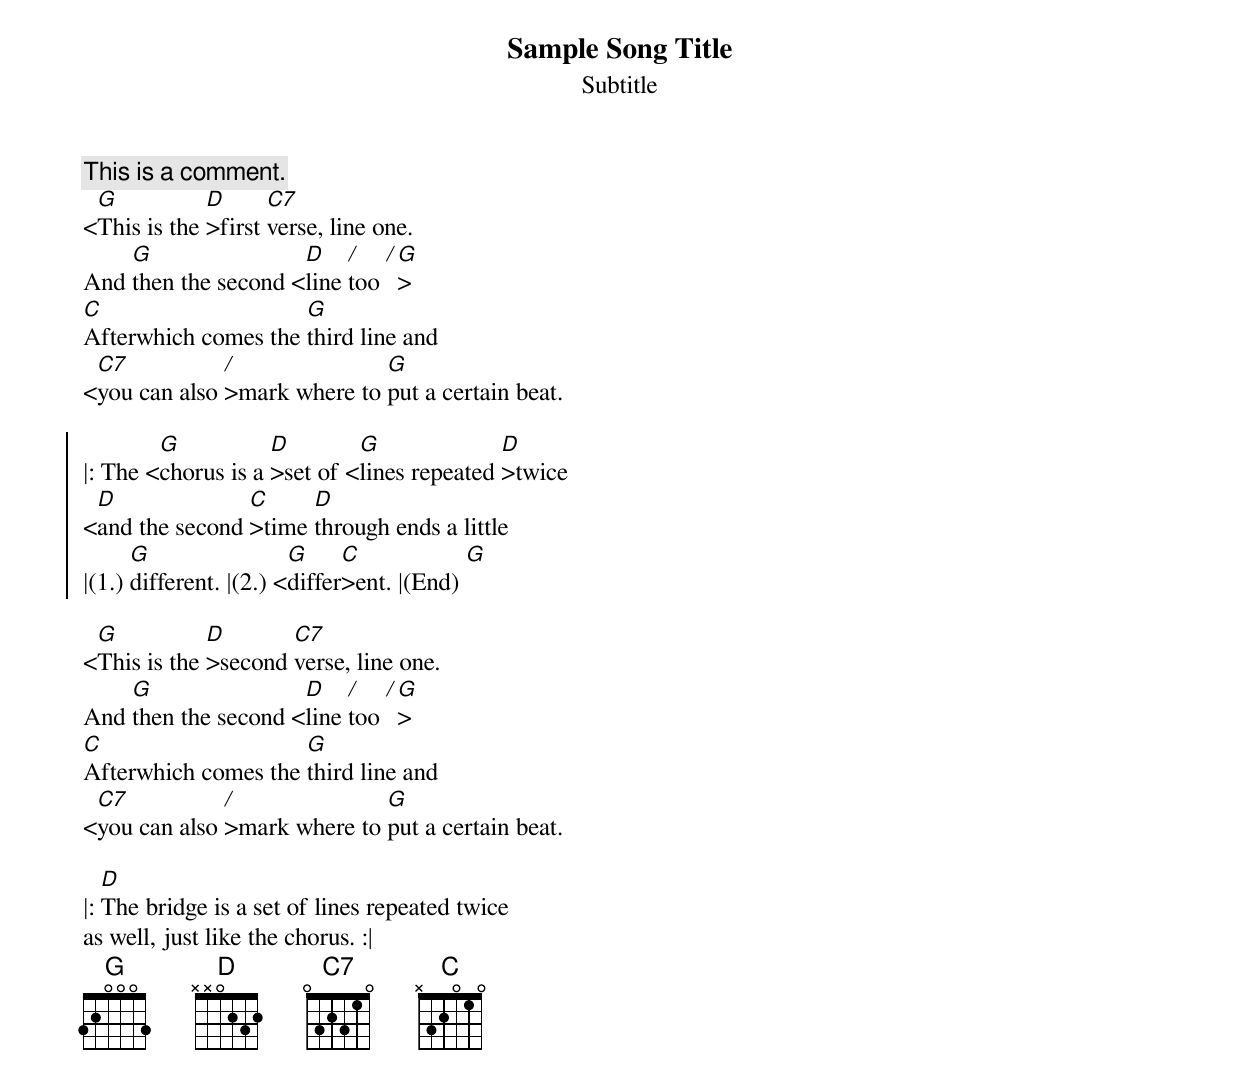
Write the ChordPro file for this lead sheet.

{title:Sample Song Title}
{subtitle:Subtitle}
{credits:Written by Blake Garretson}
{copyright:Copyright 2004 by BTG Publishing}
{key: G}
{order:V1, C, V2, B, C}

{comment:This is a comment.}
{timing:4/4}
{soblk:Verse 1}
<[G]This is the [D]>first [C7]verse, line one.
And [G]then the second <[D]line [/]too [/][G]>
[C]Afterwhich comes the [G]third line and
<[C7]you can also [/]>mark where to [G]put a certain beat.
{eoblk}

{soc}
|: The <[G]chorus is a [D]>set of <[G]lines repeated [D]>twice
<[D]and the second [C]>time [D]through ends a little
|(1.) [G]different. |(2.) <[G]differ[C]>ent. |(End) [G]
{eoc}

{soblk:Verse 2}
<[G]This is the [D]>second [C7]verse, line one.
And [G]then the second <[D]line [/]too [/][G]>
[C]Afterwhich comes the [G]third line and
<[C7]you can also [/]>mark where to [G]put a certain beat.
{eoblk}

{sob}
|: [D]The bridge is a set of lines repeated twice
as well, just like the chorus. :|
{eob}
